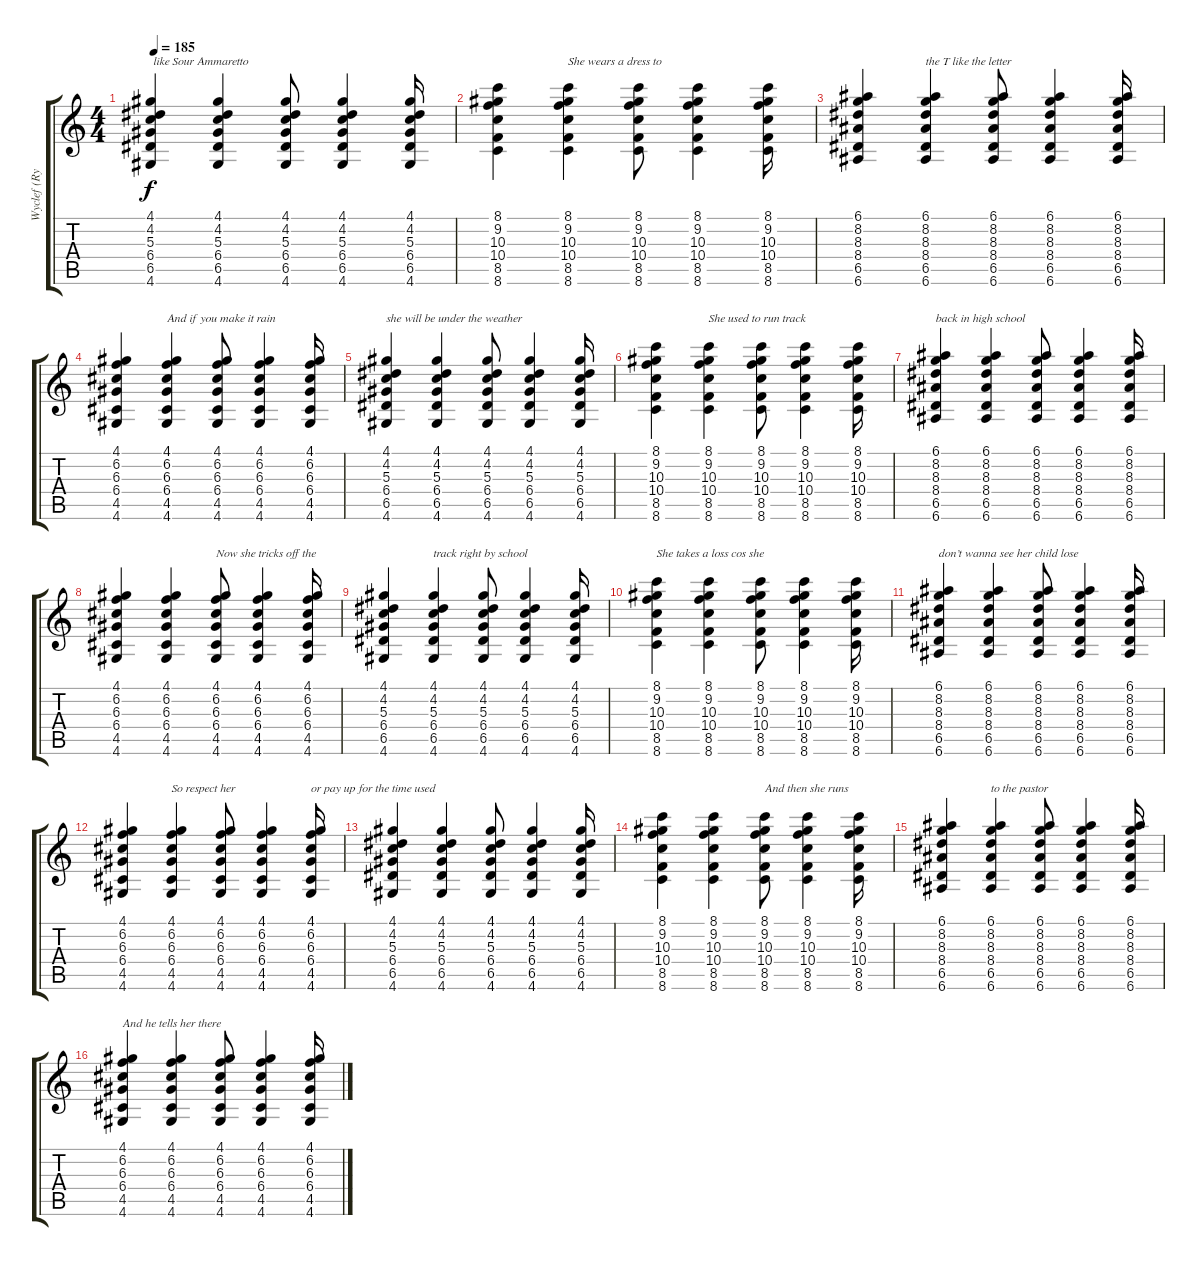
\track ("Wyclef (Rythm)" "Wyclef (Ry") {instrument acousticguitarsteel}
\staff {score tabs}
\tuning (E4 B3 G3 D3 A2 E2) {hide}
\ts (4 4)
\tempo 185
\clef g2
\ks c
(4.1 4.2 5.3 6.4 6.5 4.6).4{txt " like Sour Ammaretto" dy f} (4.1 4.2 5.3 6.4 6.5 4.6).4 (4.1 4.2 5.3 6.4 6.5 4.6).8 (4.1 4.2 5.3 6.4 6.5 4.6).4 (4.1 4.2 5.3 6.4 6.5 4.6).16 |
(8.1 9.2 10.3 10.4 8.5 8.6).4 (8.1 9.2 10.3 10.4 8.5 8.6).4{txt "She wears a dress to"} (8.1 9.2 10.3 10.4 8.5 8.6).8 (8.1 9.2 10.3 10.4 8.5 8.6).4 (8.1 9.2 10.3 10.4 8.5 8.6).16 |
(6.1 8.2 8.3 8.4 6.5 6.6).4 (6.1 8.2 8.3 8.4 6.5 6.6).4{txt "the T like the letter"} (6.1 8.2 8.3 8.4 6.5 6.6).8 (6.1 8.2 8.3 8.4 6.5 6.6).4 (6.1 8.2 8.3 8.4 6.5 6.6).16 |
(4.1 6.2 6.3 6.4 4.5 4.6).4 (4.1 6.2 6.3 6.4 4.5 4.6).4{txt "And if you make it rain"} (4.1 6.2 6.3 6.4 4.5 4.6).8 (4.1 6.2 6.3 6.4 4.5 4.6).4 (4.1 6.2 6.3 6.4 4.5 4.6).16 |
(4.1 4.2 5.3 6.4 6.5 4.6).4{txt "she will be under the weather"} (4.1 4.2 5.3 6.4 6.5 4.6).4 (4.1 4.2 5.3 6.4 6.5 4.6).8 (4.1 4.2 5.3 6.4 6.5 4.6).4 (4.1 4.2 5.3 6.4 6.5 4.6).16 |
(8.1 9.2 10.3 10.4 8.5 8.6).4 (8.1 9.2 10.3 10.4 8.5 8.6).4{txt "She used to run track"} (8.1 9.2 10.3 10.4 8.5 8.6).8 (8.1 9.2 10.3 10.4 8.5 8.6).4 (8.1 9.2 10.3 10.4 8.5 8.6).16 |
(6.1 8.2 8.3 8.4 6.5 6.6).4{txt "back in high school"} (6.1 8.2 8.3 8.4 6.5 6.6).4 (6.1 8.2 8.3 8.4 6.5 6.6).8 (6.1 8.2 8.3 8.4 6.5 6.6).4 (6.1 8.2 8.3 8.4 6.5 6.6).16 |
(4.1 6.2 6.3 6.4 4.5 4.6).4 (4.1 6.2 6.3 6.4 4.5 4.6).4 (4.1 6.2 6.3 6.4 4.5 4.6).8{txt "Now she tricks off the"} (4.1 6.2 6.3 6.4 4.5 4.6).4 (4.1 6.2 6.3 6.4 4.5 4.6).16 |
(4.1 4.2 5.3 6.4 6.5 4.6).4 (4.1 4.2 5.3 6.4 6.5 4.6).4{txt "track right by school"} (4.1 4.2 5.3 6.4 6.5 4.6).8 (4.1 4.2 5.3 6.4 6.5 4.6).4 (4.1 4.2 5.3 6.4 6.5 4.6).16 |
(8.1 9.2 10.3 10.4 8.5 8.6).4{txt "She takes a loss cos she"} (8.1 9.2 10.3 10.4 8.5 8.6).4 (8.1 9.2 10.3 10.4 8.5 8.6).8 (8.1 9.2 10.3 10.4 8.5 8.6).4 (8.1 9.2 10.3 10.4 8.5 8.6).16 |
(6.1 8.2 8.3 8.4 6.5 6.6).4{txt "don’t wanna see her child lose"} (6.1 8.2 8.3 8.4 6.5 6.6).4 (6.1 8.2 8.3 8.4 6.5 6.6).8 (6.1 8.2 8.3 8.4 6.5 6.6).4 (6.1 8.2 8.3 8.4 6.5 6.6).16 |
(4.1 6.2 6.3 6.4 4.5 4.6).4 (4.1 6.2 6.3 6.4 4.5 4.6).4{txt "So respect her"} (4.1 6.2 6.3 6.4 4.5 4.6).8 (4.1 6.2 6.3 6.4 4.5 4.6).4 (4.1 6.2 6.3 6.4 4.5 4.6).16{txt "or pay up for the time used"} |
(4.1 4.2 5.3 6.4 6.5 4.6).4 (4.1 4.2 5.3 6.4 6.5 4.6).4 (4.1 4.2 5.3 6.4 6.5 4.6).8 (4.1 4.2 5.3 6.4 6.5 4.6).4 (4.1 4.2 5.3 6.4 6.5 4.6).16 |
(8.1 9.2 10.3 10.4 8.5 8.6).4 (8.1 9.2 10.3 10.4 8.5 8.6).4 (8.1 9.2 10.3 10.4 8.5 8.6).8{txt "And then she runs"} (8.1 9.2 10.3 10.4 8.5 8.6).4 (8.1 9.2 10.3 10.4 8.5 8.6).16 |
(6.1 8.2 8.3 8.4 6.5 6.6).4 (6.1 8.2 8.3 8.4 6.5 6.6).4{txt "to the pastor"} (6.1 8.2 8.3 8.4 6.5 6.6).8 (6.1 8.2 8.3 8.4 6.5 6.6).4 (6.1 8.2 8.3 8.4 6.5 6.6).16 |
(4.1 6.2 6.3 6.4 4.5 4.6).4{txt "And he tells her there"} (4.1 6.2 6.3 6.4 4.5 4.6).4 (4.1 6.2 6.3 6.4 4.5 4.6).8 (4.1 6.2 6.3 6.4 4.5 4.6).4 (4.1 6.2 6.3 6.4 4.5 4.6).16
